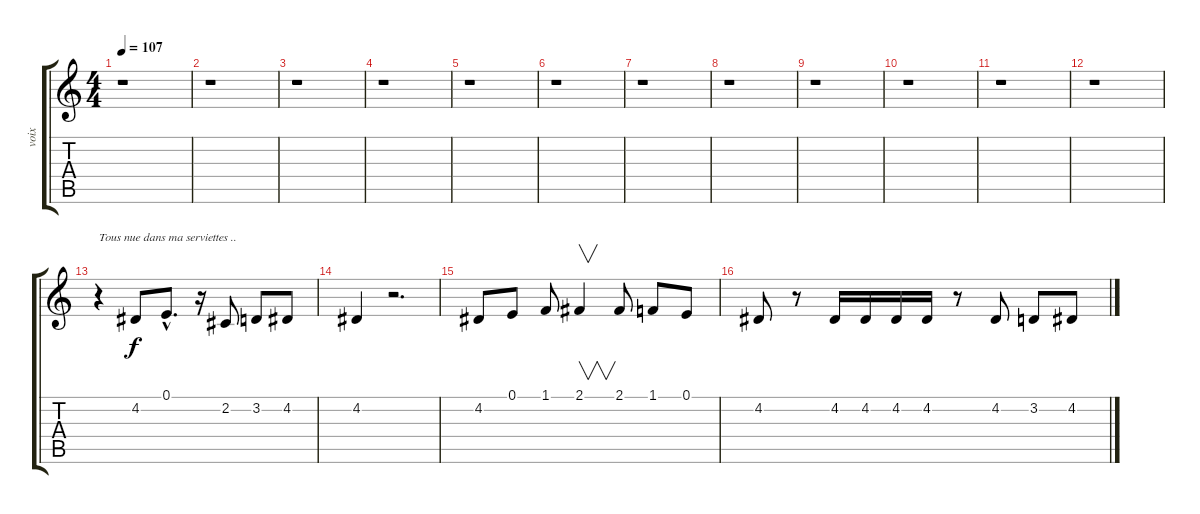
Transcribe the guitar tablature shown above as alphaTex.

\track ("voix" "voix") {instrument accordion}
\staff {score tabs}
\tuning (E4 B3 G3 D3 A2 E2) {hide}
\ts (4 4)
\tempo 107
\clef g2
\ks c
r.1{dy f instrument accordion} |
r.1 |
r.1 |
r.1 |
r.1 |
r.1 |
r.1 |
r.1 |
r.1 |
r.1 |
r.1 |
r.1 |
r.4{txt "Tous nue dans ma serviettes .."} 4.2.8 0.1{hac}.8{d} r.16 2.2.8 3.2.8 4.2.8 |
4.2.4 r.2{d} |
4.2.8 0.1.8 1.1.8 2.1.4{v} 2.1.8 1.1.8 0.1.8 |
4.2.8 r.8 4.2.16 4.2.16 4.2.16 4.2.16 r.8 4.2.8 3.2.8 4.2.8
